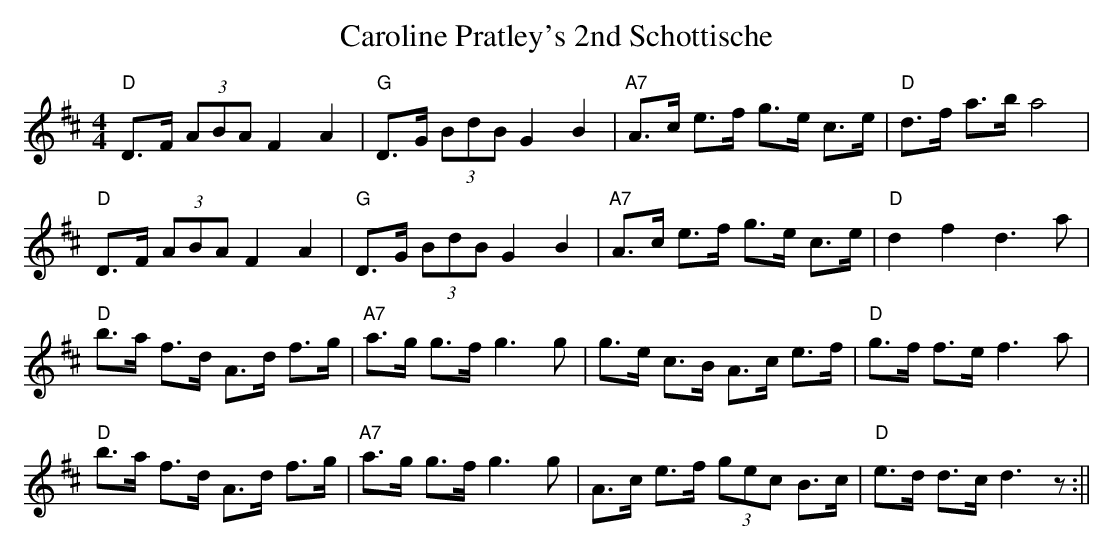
X:1
T:Caroline Pratley's 2nd Schottische
M:4/4
L:1/8
K:D
"D"D>F (3ABA F2A2 | "G"D>G (3BdB G2B2 | "A7"A>c e>f g>e c>e | "D"d>f a>ba4 |
"D"D>F (3ABA F2A2 | "G"D>G (3BdB G2B2 | "A7"A>c e>f g>e c>e | "D"d2f2d3a |
"D"b>a f>d A>d f>g | "A7"a>g g>f g3g | g>e c>B A>c e>f | "D"g>f f>ef3 a |
"D"b>a f>d A>d f>g | "A7"a>g g>f g3g | A>c e>f (3gec B>c | "D"e>d d>cd3z :||
